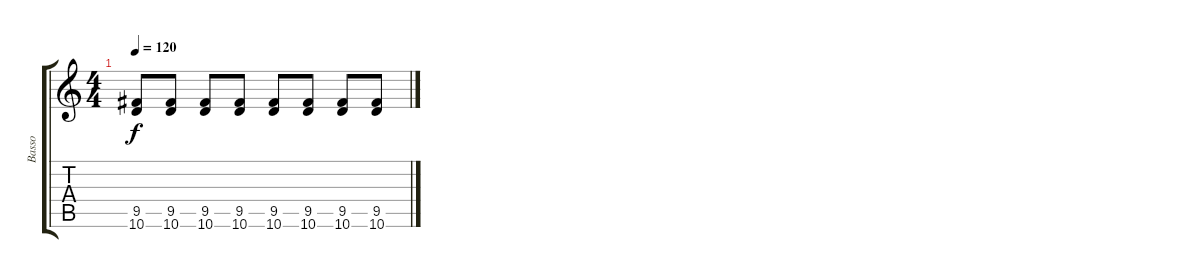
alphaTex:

\track ("Basso" "Basso") {instrument electricbassfinger}
\staff {score tabs}
\tuning (E4 B3 G3 D3 A2 E2) {hide}
\ts (4 4)
\tempo 120
\clef g2
\ks c
(9.5 10.6).8{dy f} (9.5 10.6).8 (9.5 10.6).8 (9.5 10.6).8 (9.5 10.6).8 (9.5 10.6).8 (9.5 10.6).8 (9.5 10.6).8
